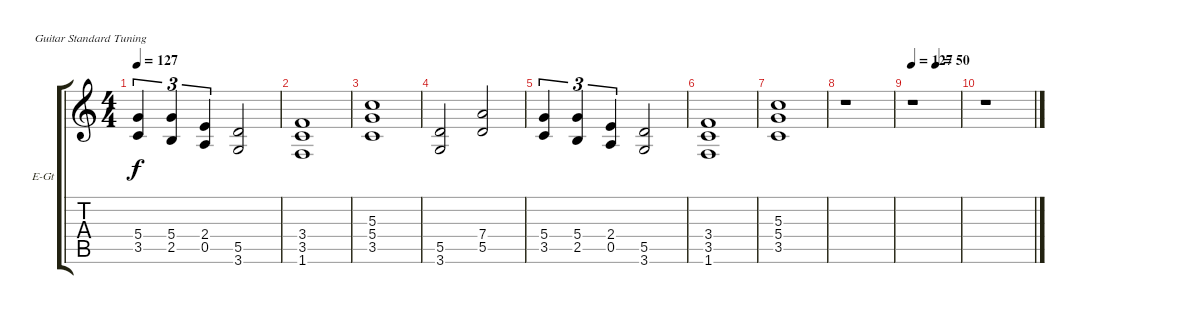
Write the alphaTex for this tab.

\bracketExtendMode groupsimilarinstruments
\firstSystemTrackNameOrientation horizontal
\otherSystemsTrackNameOrientation horizontal
\track ("Loureiro/Bittencourt - Rhythm Guitar" "E-Gt") {instrument distortionguitar}
\staff {score tabs}
\tuning (E4 B3 G3 D3 A2 E2)
\ts (4 4)
\tempo 127
\clef g2
\ks c
(5.4 3.5).4{tu (3 2) dy f} (5.4 2.5).4{tu (3 2)} (2.4 0.5).4{tu (3 2)} (5.5 3.6).2 |
(3.4 3.5 1.6).1 |
(5.3 5.4 3.5).1 |
(5.5 3.6).2 (7.4 5.5).2 |
(5.4 3.5).4{tu (3 2)} (5.4 2.5).4{tu (3 2)} (2.4 0.5).4{tu (3 2)} (5.5 3.6).2 |
(3.4 3.5 1.6).1 |
(5.3 5.4 3.5).1 |
r.1 |
\tempo 127
\tempo (50 0.5)
r.1 |
r.1
